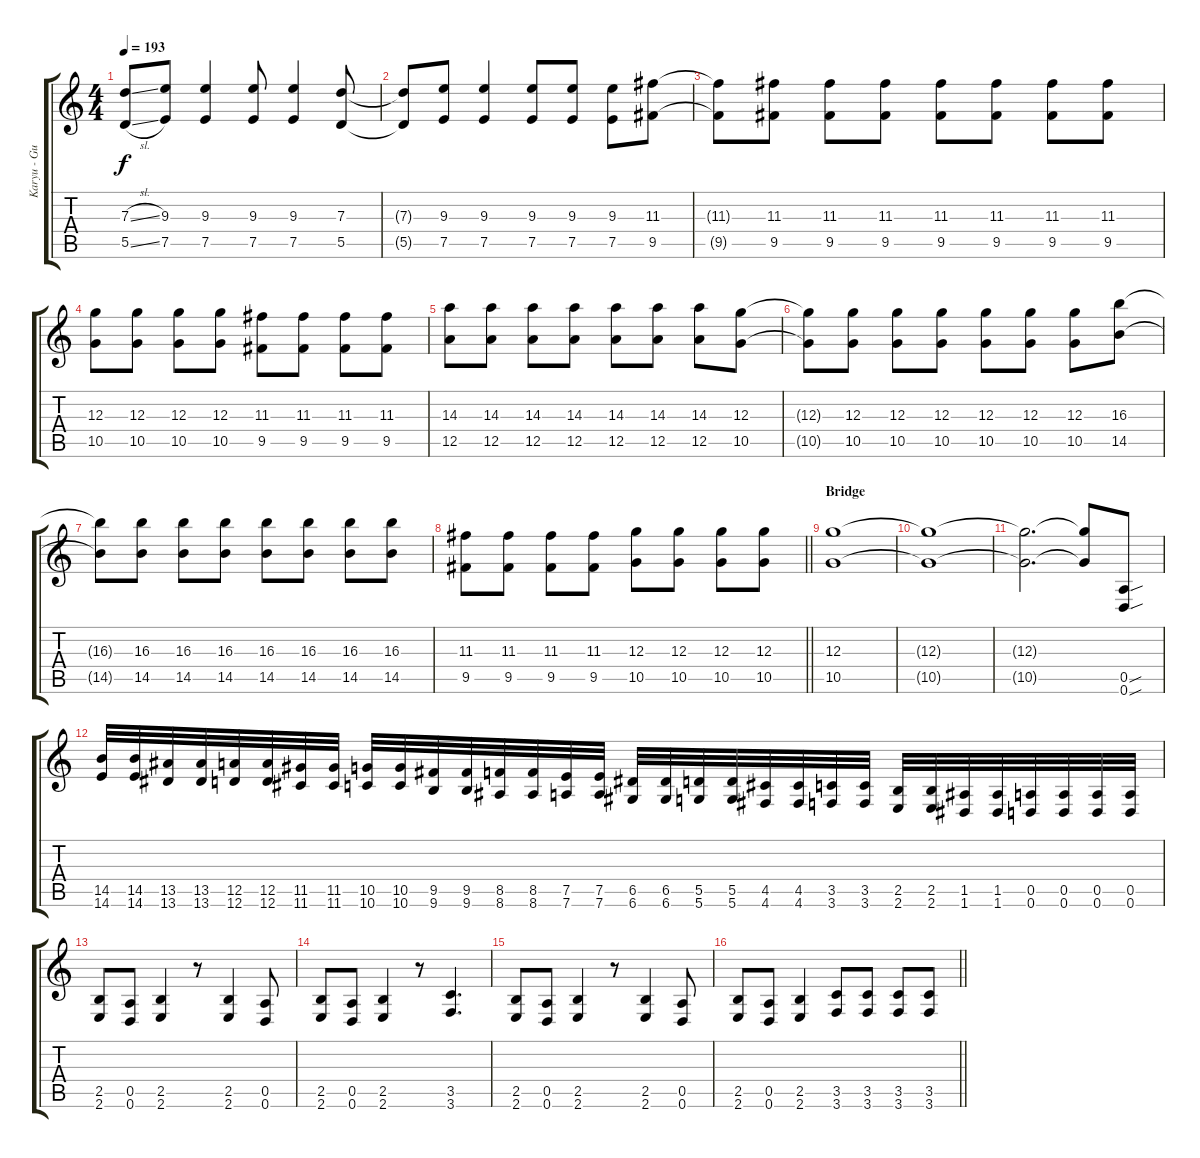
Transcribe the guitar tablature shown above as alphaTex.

\track ("Karyu - Guitar 2" "Karyu - Gu") {instrument distortionguitar}
\staff {score tabs}
\tuning (E4 B3 G3 D3 A2 D2) {hide}
\ts (4 4)
\section ("" "")
\tempo 193
\clef g2
\ks c
(7.3{sl} 5.5{sl}).8{dy f} (9.3 7.5).8 (9.3 7.5).4 (9.3 7.5).8 (9.3 7.5).4 (7.3 5.5).8 |
(7.3{t} 5.5{t}).8 (9.3 7.5).8 (9.3 7.5).4 (9.3 7.5).8 (9.3 7.5).8 (9.3 7.5).8 (11.3 9.5).8 |
(11.3{t} 9.5{t}).8 (11.3 9.5).8 (11.3 9.5).8 (11.3 9.5).8 (11.3 9.5).8 (11.3 9.5).8 (11.3 9.5).8 (11.3 9.5).8 |
(12.3 10.5).8 (12.3 10.5).8 (12.3 10.5).8 (12.3 10.5).8 (11.3 9.5).8 (11.3 9.5).8 (11.3 9.5).8 (11.3 9.5).8 |
(14.3 12.5).8 (14.3 12.5).8 (14.3 12.5).8 (14.3 12.5).8 (14.3 12.5).8 (14.3 12.5).8 (14.3 12.5).8 (12.3 10.5).8 |
(12.3{t} 10.5{t}).8 (12.3 10.5).8 (12.3 10.5).8 (12.3 10.5).8 (12.3 10.5).8 (12.3 10.5).8 (12.3 10.5).8 (16.3 14.5).8 |
(16.3{t} 14.5{t}).8 (16.3 14.5).8 (16.3 14.5).8 (16.3 14.5).8 (16.3 14.5).8 (16.3 14.5).8 (16.3 14.5).8 (16.3 14.5).8 |
\barLineRight lightlight
(11.3 9.5).8 (11.3 9.5).8 (11.3 9.5).8 (11.3 9.5).8 (12.3 10.5).8 (12.3 10.5).8 (12.3 10.5).8 (12.3 10.5).8 |
\section ("" "Bridge")
(12.3 10.5).1 |
(12.3{t} 10.5{t}).1 |
(12.3{t} 10.5{t}).2{d} (12.3{t} 10.5{t}).8 (0.5{sou} 0.6{sou}).8 |
(14.5 14.6).32 (14.5 14.6).32 (13.5 13.6).32 (13.5 13.6).32 (12.5 12.6).32 (12.5 12.6).32 (11.5 11.6).32 (11.5 11.6).32 (10.5 10.6).32 (10.5 10.6).32 (9.5 9.6).32 (9.5 9.6).32 (8.5 8.6).32 (8.5 8.6).32 (7.5 7.6).32 (7.5 7.6).32 (6.5 6.6).32 (6.5 6.6).32 (5.5 5.6).32 (5.5 5.6).32 (4.5 4.6).32 (4.5 4.6).32 (3.5 3.6).32 (3.5 3.6).32 (2.5 2.6).32 (2.5 2.6).32 (1.5 1.6).32 (1.5 1.6).32 (0.5 0.6).32 (0.5 0.6).32 (0.5 0.6).32 (0.5 0.6).32 |
(2.5 2.6).8{balance 14} (0.5 0.6).8 (2.5 2.6).4 r.8 (2.5 2.6).4 (0.5 0.6).8 |
(2.5 2.6).8 (0.5 0.6).8 (2.5 2.6).4 r.8 (3.5 3.6).4{d} |
(2.5 2.6).8 (0.5 0.6).8 (2.5 2.6).4 r.8 (2.5 2.6).4 (0.5 0.6).8 |
\barLineRight lightlight
(2.5 2.6).8 (0.5 0.6).8 (2.5 2.6).4 (3.5 3.6).8 (3.5 3.6).8 (3.5 3.6).8 (3.5 3.6).8
